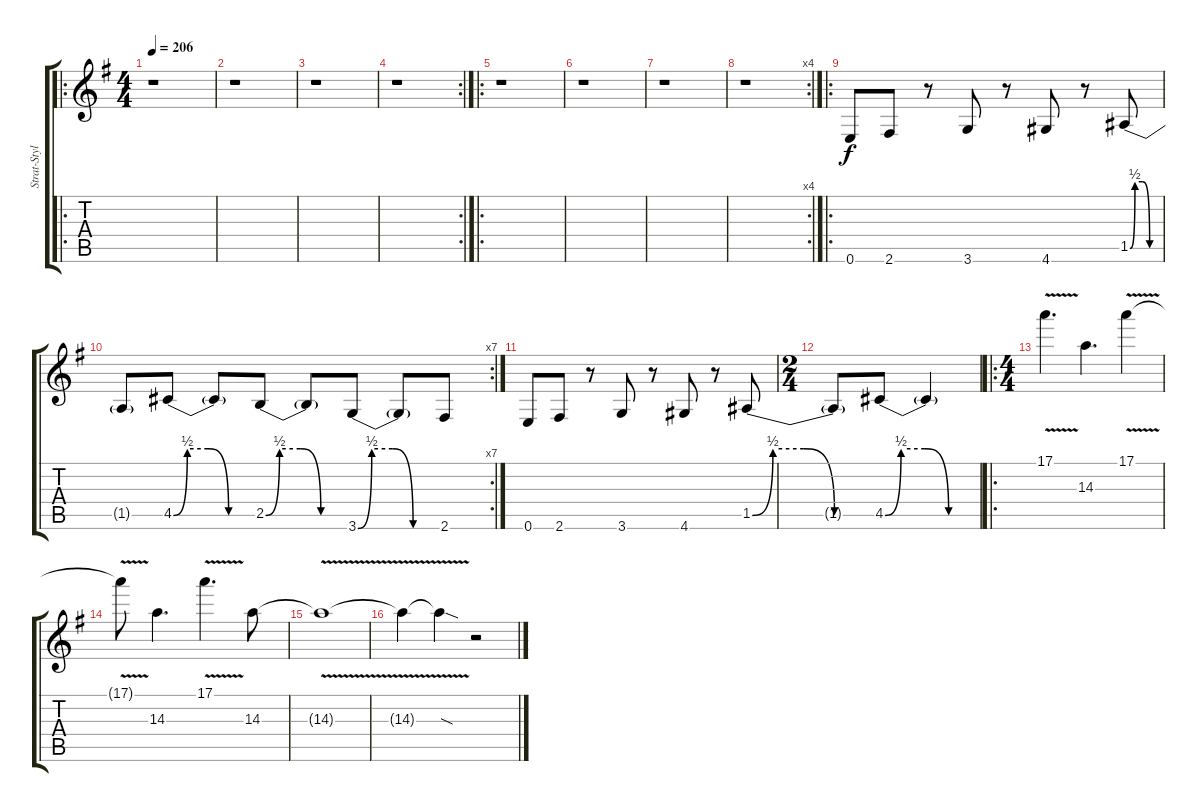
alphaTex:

\track ("Strat-Style" "Strat-Styl") {instrument distortionguitar}
\staff {score tabs}
\tuning (E4 B3 G3 D3 A2 E2) {hide}
\ro
\ts (4 4)
\tempo 206
\clef g2
\ks g
r.1{dy f instrument distortionguitar} |
r.1 |
r.1 |
\rc 2
r.1 |
\ro
r.1 |
r.1 |
r.1 |
\rc 4
r.1 |
\ro
0.6.8 2.6.8 r.8 3.6.8 r.8 4.6.8 r.8 1.5{be (custom 0 0 10 2 25 2 40 0 60 0)}.8 |
\rc 7
1.5{t}.8 4.5{be (custom 0 0 10 2 25 2 40 0 60 0)}.8 4.5{t}.8 2.5{be (custom 0 0 10 2 25 2 40 0 60 0)}.8 2.5{t}.8 3.6{be (custom 0 0 10 2 25 2 40 0 60 0)}.8 3.6{t}.8 2.6.8 |
0.6.8 2.6.8 r.8 3.6.8 r.8 4.6.8 r.8 1.5{be (custom 0 0 10 2 25 2 40 0 60 0)}.8 |
\ts (2 4)
1.5{t}.8 4.5{be (custom 0 0 10 2 25 2 40 0 60 0)}.8 4.5{t}.4 |
\ro
\ts (4 4)
17.1{v}.4{d} 14.3.4{d} 17.1{v}.4 |
17.1{v t}.8 14.3.4{d} 17.1{v}.4{d} 14.3.8 |
14.3{v t}.1 |
14.3{v t}.4 14.3{sod t}.4 r.2
